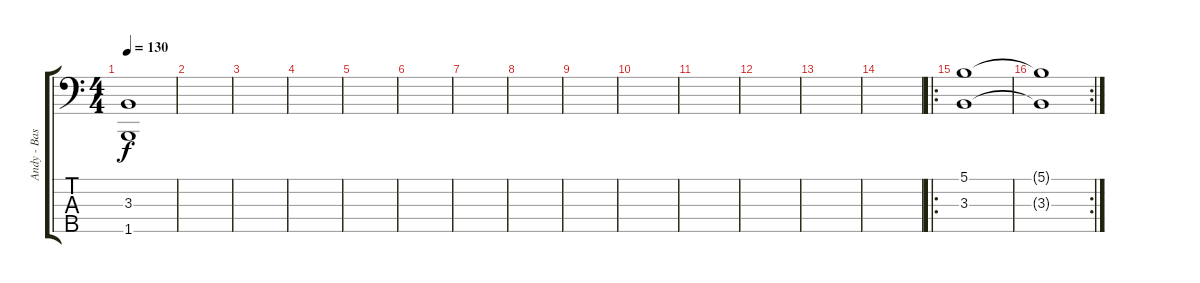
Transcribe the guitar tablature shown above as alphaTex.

\track ("Andy - Bass" "Andy - Bas") {instrument electricbassfinger}
\staff {score tabs}
\tuning (Gb2 Db2 Ab1 Eb1 Bb0) {hide}
\ts (4 4)
\tempo 130
\clef f4
\ks c
(3.3{t} 1.5{t}).1{dy f} |
|
|
|
|
|
|
|
|
|
|
|
|
|
\ro
(5.1 3.3).1{volume 14} |
\rc 2
(5.1{t} 3.3{t}).1
